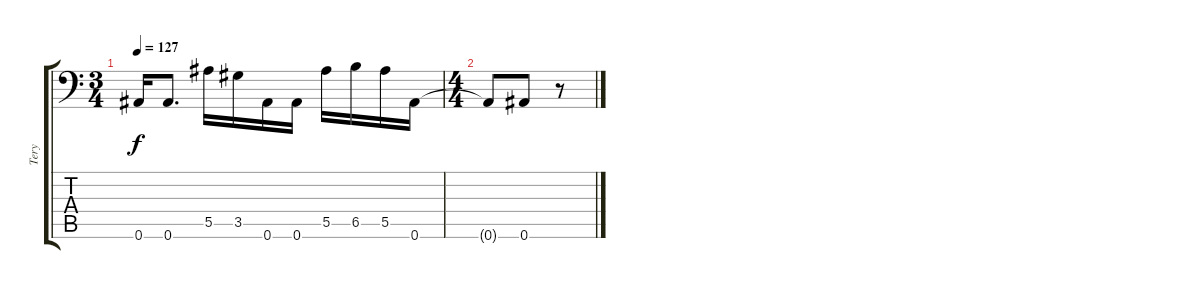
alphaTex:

\track ("Tery" "Tery") {instrument distortionguitar}
\staff {score tabs}
\tuning (C4 G3 Eb3 Bb2 F2 Bb1) {hide}
\ts (3 4)
\tempo 127
\clef f4
\ks c
0.6{t}.16{dy f} 0.6.8{d} 5.5.16 3.5.16 0.6.16 0.6.16 5.5.16 6.5.16 5.5.16 0.6.16 |
\ts (4 4)
0.6{t}.8 0.6.8 r.8
